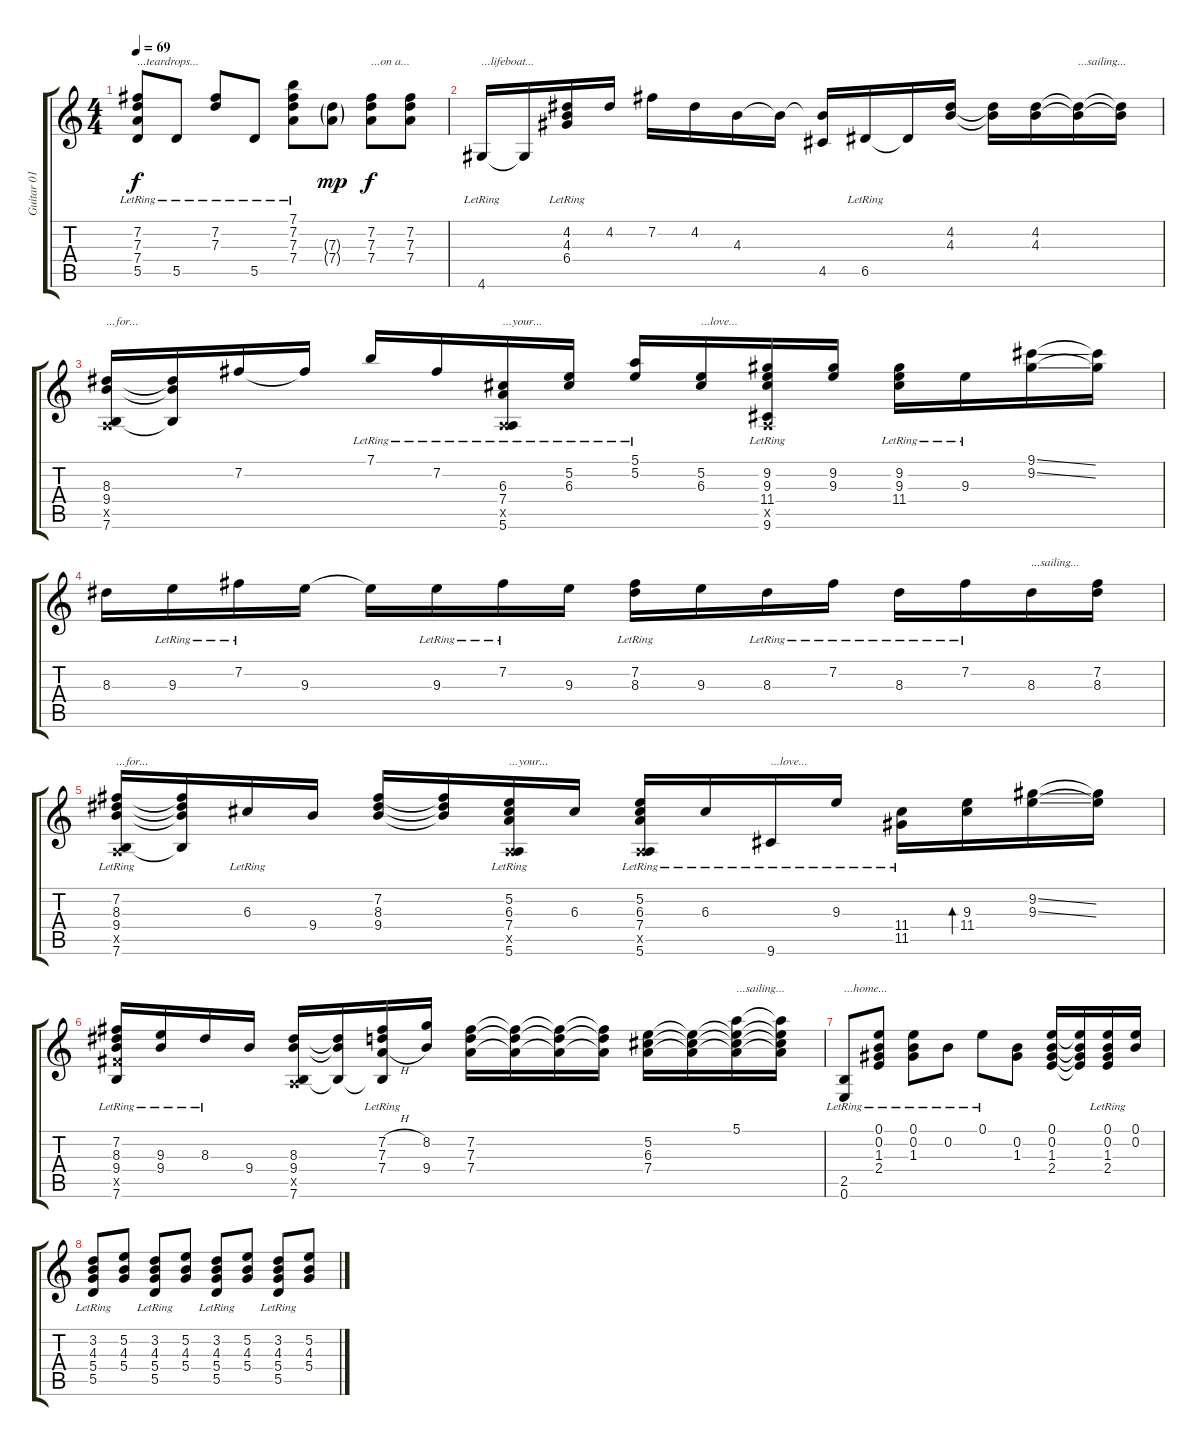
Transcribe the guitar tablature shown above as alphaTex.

\track ("Guitar 01" "Guitar 01") {instrument electricguitarclean}
\staff {score tabs}
\tuning (E4 B3 G3 D3 A2 E2) {hide}
\ts (4 4)
\tempo 69
\clef g2
\ks c
(7.2{lr} 7.3{lr} 7.4{lr} 5.5{lr}).8{txt "...teardrops..." dy f} 5.5{lr}.8 (7.2{lr} 7.3{lr}).8 5.5{lr}.8 (7.1{lr} 7.2{lr} 7.3{lr} 7.4{lr}).8 (7.3{g} 7.4{g}).8{dy mp} (7.2 7.3 7.4).8{txt "...on a..." dy f} (7.2 7.3 7.4).8 |
4.6{lr}.16{txt "...lifeboat..."} 4.6{t}.16 (4.2{lr} 4.3{lr} 6.4{lr}).16 4.2.16 7.2.16 4.2.16 4.3.16 4.3{t}.16 (4.3{t} 4.5).16 6.5{lr}.16 6.5{t}.16 (4.2 4.3).16 (4.2{t} 4.3{t}).16 (4.2 4.3).16 (4.2{t} 4.3{t}).16{txt "...sailing..."} (4.2{t} 4.3{t}).16 |
(8.3 9.4 0.5{x} 7.6).16{txt "...for..."} (8.3{t} 9.4{t} 7.6{t}).16 7.2.16 7.2{t}.16 7.1{lr}.16 7.2{lr}.16 (6.3{lr} 7.4{lr} 0.5{x} 5.6{lr}).16{txt "...your..."} (5.2 6.3{lr}).16 (5.1{lr} 5.2).16 (5.2 6.3).16{txt "...love..."} (9.2 9.3 11.4{lr} 0.5{x} 9.6{lr}).16 (9.2 9.3).16 (9.2{lr} 9.3 11.4{lr}).16 9.3{lr}.16 (9.1{ss} 9.2{ss}).16 (9.1{t} 9.2{t}).16 |
8.3.16 9.3{lr}.16 7.2{lr}.16 9.3.16 9.3{t}.16 9.3{lr}.16 7.2{lr}.16 9.3.16 (7.2{lr} 8.3).16 9.3.16 8.3{lr}.16 7.2{lr}.16 8.3{lr}.16 7.2{lr}.16 8.3.16{txt "...sailing..."} (7.2 8.3).16 |
(7.2 8.3 9.4 0.5{x} 7.6{lr}).16{txt "...for..."} (7.2{t} 8.3{t} 9.4{t} 7.6{t}).16 6.3{lr}.16 9.4.16 (7.2 8.3 9.4).16 (7.2{t} 8.3{t} 9.4{t}).16 (5.2{lr} 6.3 7.4{lr} 0.5{x} 5.6{lr}).16{txt "...your..."} 6.3.16 (5.2{lr} 6.3 7.4{lr} 0.5{x} 5.6{lr}).16 6.3{lr}.16 9.6{lr}.16{txt "...love..."} 9.3{lr}.16 (11.4 11.5{lr}).16 (9.3 11.4).16{bd 120} (9.2{ss} 9.3{ss}).16 (9.2{t} 9.3{t}).16 |
(7.2{lr} 8.3 9.4 9.5{x} 7.6{lr}).16 (9.3 9.4{lr}).16 8.3{lr}.16 9.4.16 (8.3 9.4 0.5{x} 7.6).16 (8.3{t} 9.4{t} 7.6{t}).16 (7.2{h} 7.3{lr} 7.4{h} 7.6{t}).16 (8.2 9.4).16 (7.2 7.3 7.4).16 (7.2{t} 7.3{t} 7.4{t}).16 (7.2{t} 7.3{t} 7.4{t}).16 (7.2{t} 7.3{t} 7.4{t}).16 (5.2 6.3 7.4).16 (5.2{t} 6.3{t} 7.4{t}).16 (5.1 5.2{t} 6.3{t} 7.4{t}).16{txt "...sailing..."} (5.1{t} 5.2{t} 6.3{t} 7.4{t}).16 |
(2.5{lr} 0.6{lr}).8{txt "...home..."} (0.1{lr} 0.2{lr} 1.3{lr} 2.4{lr}).8 (0.1{lr} 0.2 1.3{lr}).8 0.2{lr}.8 0.1{lr}.8 (0.2 1.3).8 (0.1 0.2 1.3 2.4).16 (0.1{t} 0.2{t} 1.3{t} 2.4{t}).16 (0.1 0.2 1.3{lr} 2.4{lr}).16 (0.1 0.2).16 |
(3.2 4.3 5.4 5.5{lr}).8 (5.2 4.3 5.4).8 (3.2 4.3 5.4 5.5{lr}).8 (5.2 4.3 5.4).8 (3.2 4.3 5.4 5.5{lr}).8 (5.2 4.3 5.4).8 (3.2 4.3 5.4 5.5{lr}).8 (5.2 4.3 5.4).8
